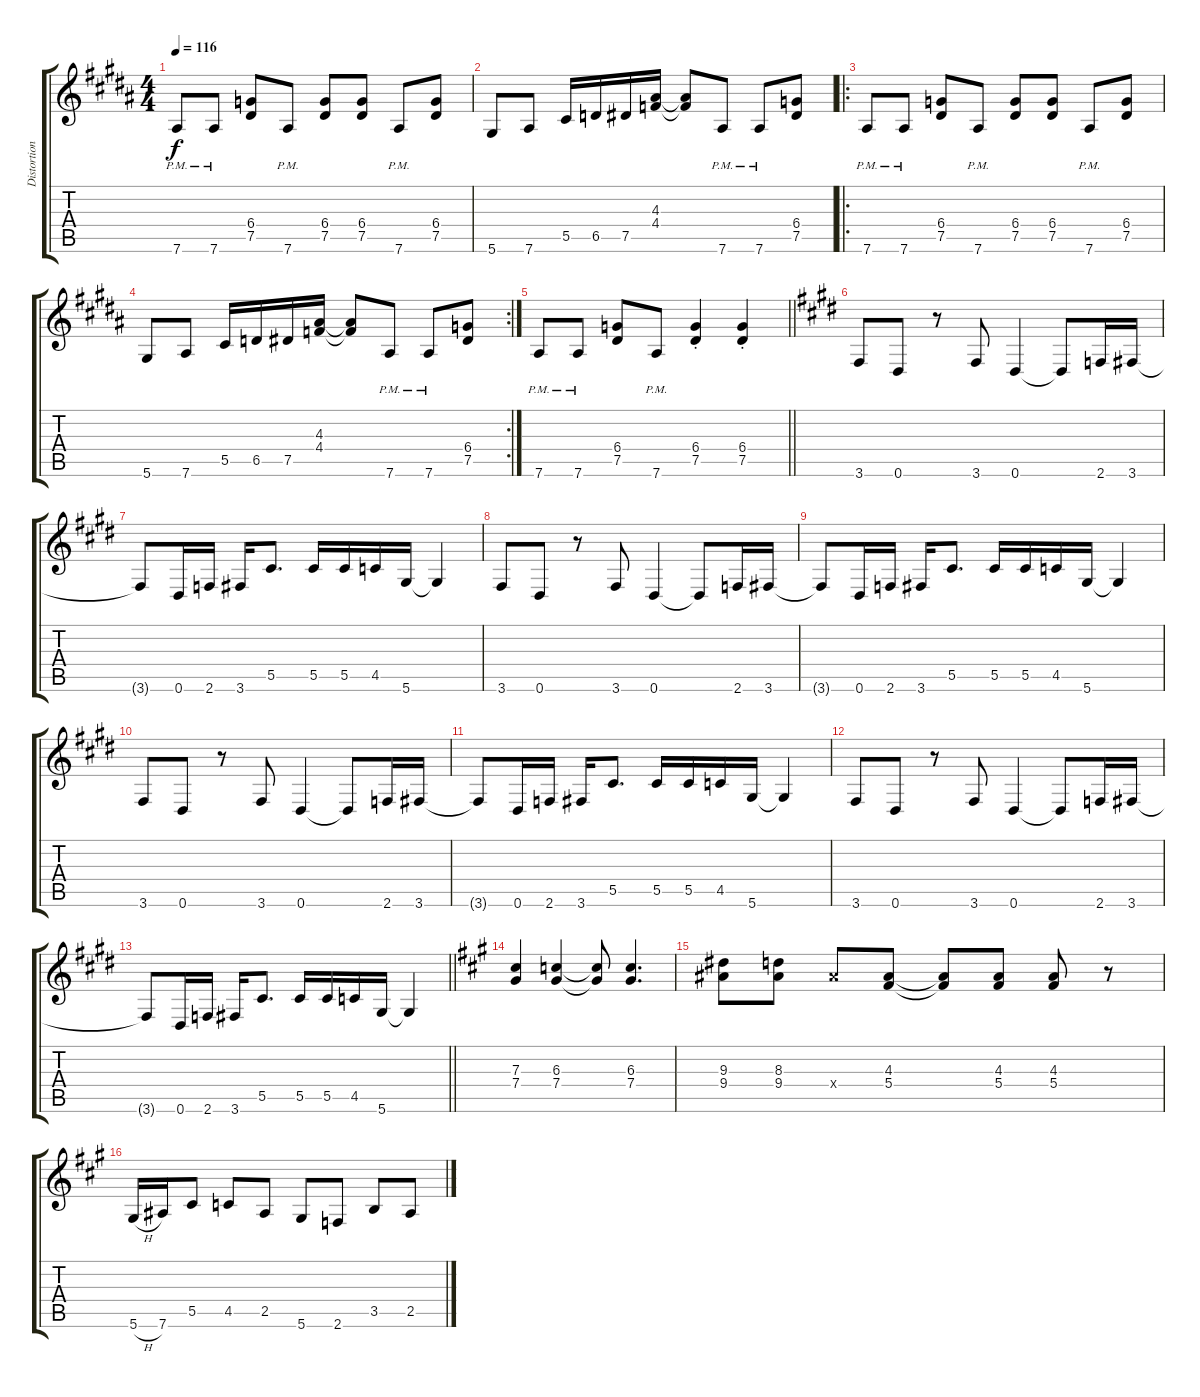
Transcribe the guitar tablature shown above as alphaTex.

\track ("Distortion" "Distortion") {instrument distortionguitar}
\staff {score tabs}
\tuning (Eb4 Bb3 Gb3 Db3 Ab2 Eb2) {hide}
\ts (4 4)
\tempo 116
\clef g2
\ks g#minor
7.6{pm}.8{dy f} 7.6{pm}.8 (6.4 7.5).8 7.6{pm}.8 (6.4 7.5).8 (6.4 7.5).8 7.6{pm}.8 (6.4 7.5).8 |
5.6.8 7.6.8 5.5.16 6.5.16 7.5.16 (4.3 4.4).16 (4.3{t} 4.4{t}).8 7.6{pm}.8 7.6{pm}.8 (6.4 7.5).8 |
\ro
\ks b
7.6{pm}.8 7.6{pm}.8 (6.4 7.5).8 7.6{pm}.8 (6.4 7.5).8 (6.4 7.5).8 7.6{pm}.8 (6.4 7.5).8 |
\rc 2
\ks g#minor
5.6.8 7.6.8 5.5.16 6.5.16 7.5.16 (4.3 4.4).16 (4.3{t} 4.4{t}).8 7.6{pm}.8 7.6{pm}.8 (6.4 7.5).8 |
\barLineRight lightlight
7.6{pm}.8 7.6{pm}.8 (6.4 7.5).8 7.6{pm}.8 (6.4{st} 7.5{st}).4 (6.4{st} 7.5{st}).4 |
\ks e
3.6.8 0.6.8 r.8 3.6.8 0.6.4 0.6{t}.8 2.6.16 3.6.16 |
\ks c#minor
3.6{t}.8 0.6.16 2.6.16 3.6.16 5.5.8{d} 5.5.16 5.5.16 4.5.16 5.6.16 5.6{t}.4 |
3.6.8 0.6.8 r.8 3.6.8 0.6.4 0.6{t}.8 2.6.16 3.6.16 |
3.6{t}.8 0.6.16 2.6.16 3.6.16 5.5.8{d} 5.5.16 5.5.16 4.5.16 5.6.16 5.6{t}.4 |
\ks e
3.6.8 0.6.8 r.8 3.6.8 0.6.4 0.6{t}.8 2.6.16 3.6.16 |
\ks c#minor
3.6{t}.8 0.6.16 2.6.16 3.6.16 5.5.8{d} 5.5.16 5.5.16 4.5.16 5.6.16 5.6{t}.4 |
3.6.8 0.6.8 r.8 3.6.8 0.6.4 0.6{t}.8 2.6.16 3.6.16 |
\barLineRight lightlight
3.6{t}.8 0.6.16 2.6.16 3.6.16 5.5.8{d} 5.5.16 5.5.16 4.5.16 5.6.16 5.6{t}.4 |
\ks a
(7.3 7.4).4 (6.3 7.4).4 (6.3{t} 7.4{t}).8 (6.3 7.4).4{d} |
(9.3 9.4).8 (8.3 9.4).8 9.4{x}.8 (4.3 5.4).8 (4.3{t} 5.4{t}).8 (4.3 5.4).8 (4.3 5.4).8 r.8 |
5.6{h}.16 7.6.16 5.5.8 4.5.8 2.5.8 5.6.8 2.6.8 3.5.8 2.5.8
